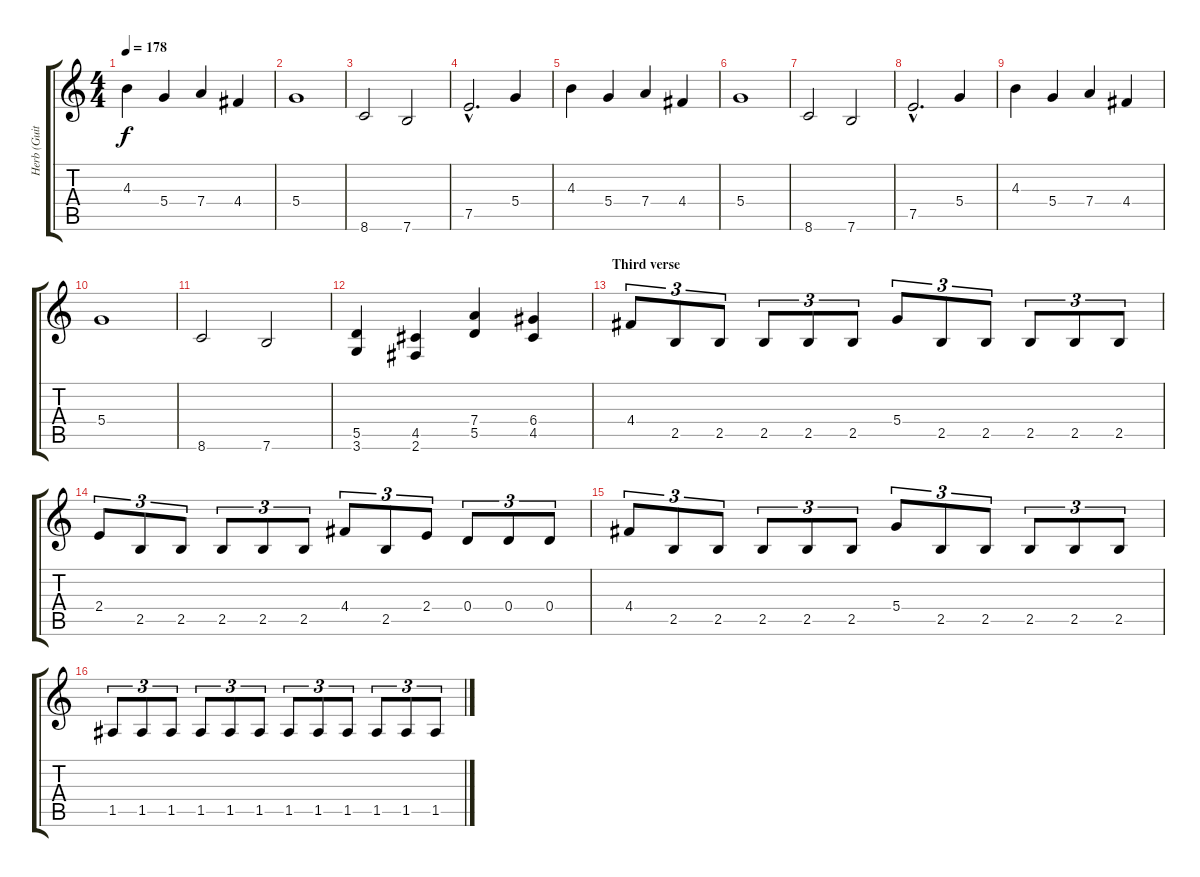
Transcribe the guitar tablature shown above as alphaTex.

\track ("Herb (Guitar)" "Herb (Guit") {instrument distortionguitar}
\staff {score tabs}
\tuning (E4 B3 G3 D3 A2 E2) {hide}
\ts (4 4)
\tempo 178
\clef g2
\ks c
4.3.4{dy f} 5.4.4 7.4.4 4.4.4 |
5.4.1 |
8.6.2 7.6.2 |
7.5{hac}.2{d} 5.4.4 |
4.3.4 5.4.4 7.4.4 4.4.4 |
5.4.1 |
8.6.2 7.6.2 |
7.5{hac}.2{d} 5.4.4 |
4.3.4 5.4.4 7.4.4 4.4.4 |
5.4.1 |
8.6.2 7.6.2 |
(5.5 3.6).4 (4.5 2.6).4 (7.4 5.5).4 (6.4 4.5).4 |
\section ("" "Third verse")
4.4.8{tu (3 2)} 2.5.8{tu (3 2)} 2.5.8{tu (3 2)} 2.5.8{tu (3 2)} 2.5.8{tu (3 2)} 2.5.8{tu (3 2)} 5.4.8{tu (3 2)} 2.5.8{tu (3 2)} 2.5.8{tu (3 2)} 2.5.8{tu (3 2)} 2.5.8{tu (3 2)} 2.5.8{tu (3 2)} |
2.4.8{tu (3 2)} 2.5.8{tu (3 2)} 2.5.8{tu (3 2)} 2.5.8{tu (3 2)} 2.5.8{tu (3 2)} 2.5.8{tu (3 2)} 4.4.8{tu (3 2)} 2.5.8{tu (3 2)} 2.4.8{tu (3 2)} 0.4.8{tu (3 2)} 0.4.8{tu (3 2)} 0.4.8{tu (3 2)} |
4.4.8{tu (3 2)} 2.5.8{tu (3 2)} 2.5.8{tu (3 2)} 2.5.8{tu (3 2)} 2.5.8{tu (3 2)} 2.5.8{tu (3 2)} 5.4.8{tu (3 2)} 2.5.8{tu (3 2)} 2.5.8{tu (3 2)} 2.5.8{tu (3 2)} 2.5.8{tu (3 2)} 2.5.8{tu (3 2)} |
1.5.8{tu (3 2)} 1.5.8{tu (3 2)} 1.5.8{tu (3 2)} 1.5.8{tu (3 2)} 1.5.8{tu (3 2)} 1.5.8{tu (3 2)} 1.5.8{tu (3 2)} 1.5.8{tu (3 2)} 1.5.8{tu (3 2)} 1.5.8{tu (3 2)} 1.5.8{tu (3 2)} 1.5.8{tu (3 2)}
